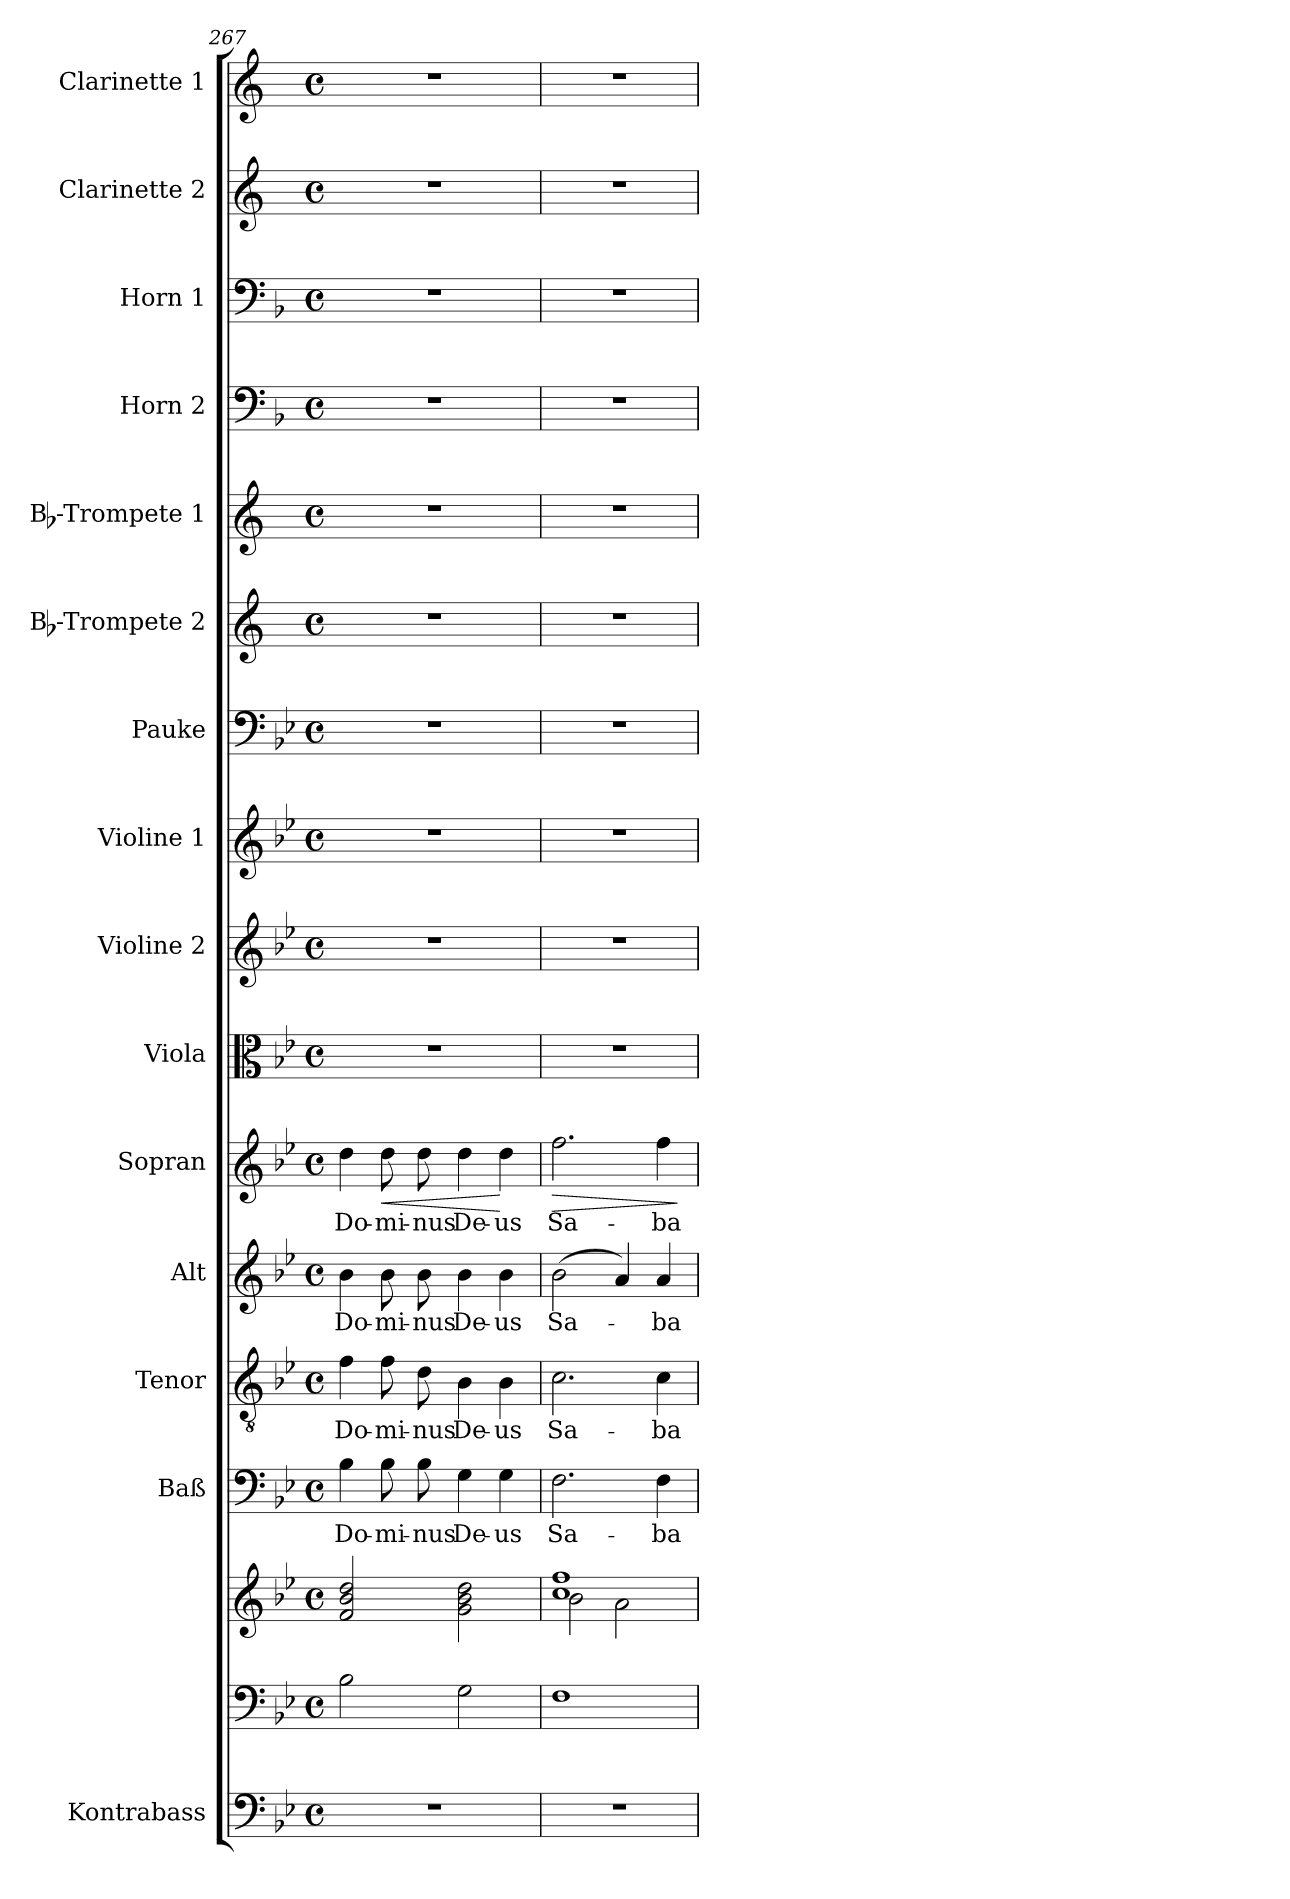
**kern	**kern	**kern	**kern	**text	**kern	**text	**kern	**text	**kern	**text	**dynam	**kern	**kern	**kern	**kern	**kern	**kern	**kern	**kern	**kern	**kern
*part16	*part15	*part15	*part14	*part14	*part13	*part13	*part12	*part12	*part11	*part11	*part11	*part10	*part9	*part8	*part7	*part6	*part5	*part4	*part3	*part2	*part1
*staff17	*staff16	*staff15	*staff14	*staff14	*staff13	*staff13	*staff12	*staff12	*staff11	*staff11	*staff11	*staff10	*staff9	*staff8	*staff7	*staff6	*staff5	*staff4	*staff3	*staff2	*staff1
*I"Kontrabass	*	*	*I"Baß	*	*I"Tenor	*	*I"Alt	*	*I"Sopran	*	*	*I"Viola	*I"Violine 2	*I"Violine 1	*I"Pauke	*I"Bb-Trompete 2	*I"Bb-Trompete 1	*I"Horn 2	*I"Horn 1	*I"Clarinette 2	*I"Clarinette 1
*I'Kb.	*	*	*I'Baß	*	*I'Ten	*	*I'Alt	*	*I'Sop	*	*	*I'Vla.	*I'Vln. 2	*I'Vln. 1	*I'Pk.	*I'Bb Trp. 2	*I'Bb Trp. 1	*I'Hrn. 2	*I'Hrn. 1	*I'Cl. 2	*I'Cl. 1
*clefF4	*clefF4	*clefG2	*clefF4	*	*clefGv2	*	*clefG2	*	*clefG2	*	*	*clefC3	*clefG2	*clefG2	*clefF4	*clefG2	*clefG2	*clefF4	*clefF4	*clefG2	*clefG2
*ITrd7c12	*	*	*	*	*	*	*	*	*	*	*	*	*	*	*	*ITrd1c2	*ITrd1c2	*ITrd4c7	*ITrd4c7	*ITrd1c2	*ITrd1c2
*k[b-e-]	*k[b-e-]	*k[b-e-]	*k[b-e-]	*	*k[b-e-]	*	*k[b-e-]	*	*k[b-e-]	*	*	*k[b-e-]	*k[b-e-]	*k[b-e-]	*k[b-e-]	*k[b-e-]	*k[b-e-]	*k[b-e-]	*k[b-e-]	*k[b-e-]	*k[b-e-]
*B-:	*B-:	*B-:	*B-:	*	*B-:	*	*B-:	*	*B-:	*	*	*B-:	*B-:	*B-:	*B-:	*B-:	*B-:	*B-:	*B-:	*B-:	*B-:
*M4/4	*M4/4	*M4/4	*M4/4	*	*M4/4	*	*M4/4	*	*M4/4	*	*	*M4/4	*M4/4	*M4/4	*M4/4	*M4/4	*M4/4	*M4/4	*M4/4	*M4/4	*M4/4
*met(c)	*met(c)	*met(c)	*met(c)	*	*met(c)	*	*met(c)	*	*met(c)	*	*	*met(c)	*met(c)	*met(c)	*met(c)	*met(c)	*met(c)	*met(c)	*met(c)	*met(c)	*met(c)
=267	=267	=267	=267	=267	=267	=267	=267	=267	=267	=267	=267	=267	=267	=267	=267	=267	=267	=267	=267	=267	=267
!	!	!	!	!LO:LY:b	!	!LO:LY:b	!	!LO:LY:b	!	!LO:LY:b	!	!	!	!	!	!	!	!	!	!	!
1r	2B-\	2f/ 2b-/ 2dd/	4B-\	Do-	4f\	Do-	4b-\	Do-	4dd\	Do-	.	1r	1r	1r	1r	1r	1r	1r	1r	1r	1r
!	!	!	!	!LO:LY:b	!	!LO:LY:b	!	!LO:LY:b	!	!LO:LY:b	!LO:HP:b	!	!	!	!	!	!	!	!	!	!
.	.	.	8B-\	-mi-	8f\	-mi-	8b-\	-mi-	8dd\	-mi-	<	.	.	.	.	.	.	.	.	.	.
!	!	!	!	!LO:LY:b	!	!LO:LY:b	!	!LO:LY:b	!	!LO:LY:b	!	!	!	!	!	!	!	!	!	!	!
.	.	.	8B-\	-nus	8d\	-nus	8b-\	-nus	8dd\	-nus	.	.	.	.	.	.	.	.	.	.	.
!	!	!	!	!LO:LY:b	!	!LO:LY:b	!	!LO:LY:b	!	!LO:LY:b	!	!	!	!	!	!	!	!	!	!	!
.	2G\	2g\ 2b-\ 2dd\	4G\	De-	4B-\	De-	4b-\	De-	4dd\	De-	.	.	.	.	.	.	.	.	.	.	.
!	!	!	!	!LO:LY:b	!	!LO:LY:b	!	!LO:LY:b	!	!LO:LY:b	!	!	!	!	!	!	!	!	!	!	!
.	.	.	4G\	-us	4B-\	-us	4b-\	-us	4dd\	-us	[	.	.	.	.	.	.	.	.	.	.
=268	=268	=268	=268	=268	=268	=268	=268	=268	=268	=268	=268	=268	=268	=268	=268	=268	=268	=268	=268	=268	=268
*	*	*^	*	*	*	*	*	*	*	*	*	*	*	*	*	*	*	*	*	*	*
!	!	!	!	!	!LO:LY:b	!	!LO:LY:b	!	!LO:LY:b	!	!LO:LY:b	!LO:HP:b	!	!	!	!	!	!	!	!	!	!
1r	1F	1cc 1ff	2b-\	2.F\	Sa-	2.c\	Sa-	(>2b-\	Sa-	2.ff\	Sa-	>	1r	1r	1r	1r	1r	1r	1r	1r	1r	1r
.	.	.	2a\	.	.	.	.	4a/)	.	.	.	.	.	.	.	.	.	.	.	.	.	.
!	!	!	!	!	!LO:LY:b	!	!LO:LY:b	!	!LO:LY:b	!	!LO:LY:b	!	!	!	!	!	!	!	!	!	!	!
.	.	.	.	4F\	-ba-	4c\	-ba-	4a/	-ba-	4ff\	-ba-	.	.	.	.	.	.	.	.	.	.	.
*	*	*v	*v	*	*	*	*	*	*	*	*	*	*	*	*	*	*	*	*	*	*	*
.	.	.	.	.	.	.	.	.	.	.	]	.	.	.	.	.	.	.	.	.	.
=	=	=	=	=	=	=	=	=	=	=	=	=	=	=	=	=	=	=	=	=	=
*-	*-	*-	*-	*-	*-	*-	*-	*-	*-	*-	*-	*-	*-	*-	*-	*-	*-	*-	*-	*-	*-
